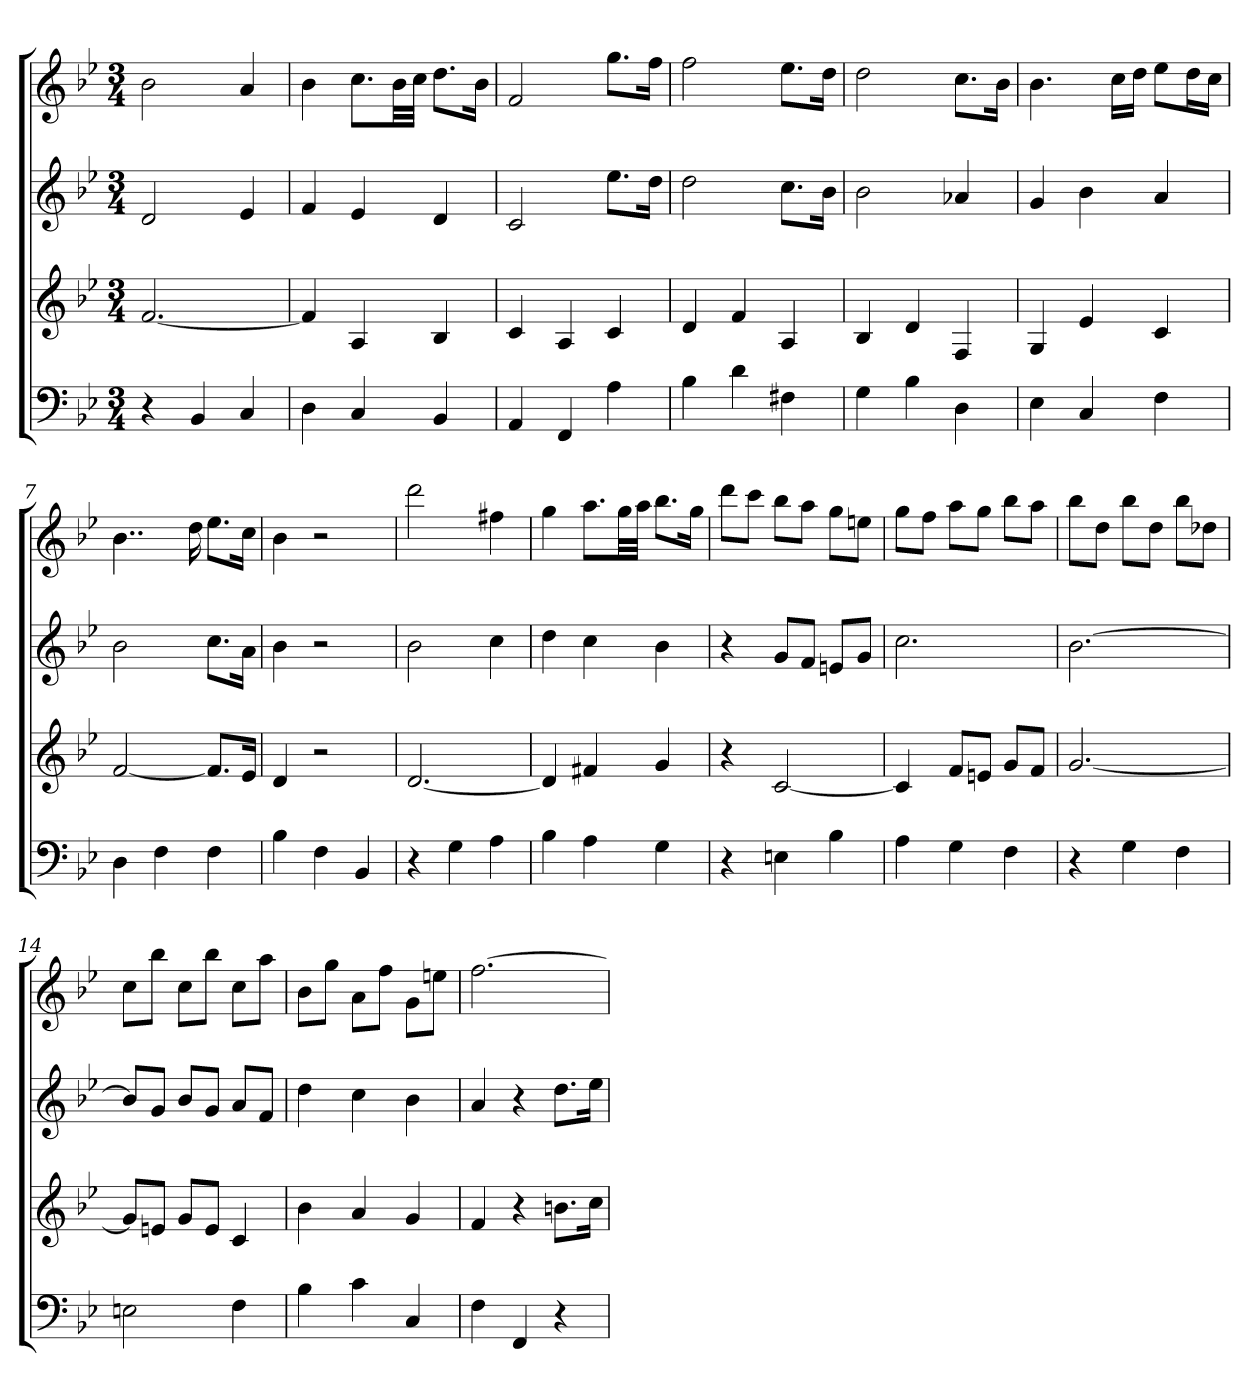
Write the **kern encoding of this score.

**kern	**kern	**kern	**kern
*part4	*part3	*part2	*part1
*staff4	*staff3	*staff2	*staff1
*k[b-e-]	*k[b-e-]	*k[b-e-]	*k[b-e-]
*B-:	*B-:	*B-:	*B-:
*M3/4	*M3/4	*M3/4	*M3/4
=	=	=	=
4r	[2.f	2d	2b-
4BB-	.	.	.
4C	.	4e-	4a
=2	=2	=2	=2
4D	4f]	4f	4b-
4C	4A	4e-	8.ccL
.	.	.	32b-LL
.	.	.	32ccJJJ
4BB-	4B-	4d	8.ddL
.	.	.	16b-Jk
=3	=3	=3	=3
4AA	4c	2c	2f
4FF	4A	.	.
4A	4c	8.ee-L	8.ggL
.	.	16ddJk	16ffJk
=4	=4	=4	=4
4B-	4d	2dd	2ff
4d	4f	.	.
4F#X	4A	8.ccL	8.ee-L
.	.	16b-Jk	16ddJk
=5	=5	=5	=5
4G	4B-	2b-	2dd
4B-	4d	.	.
4D	4F	4a-X	8.ccL
.	.	.	16b-Jk
=6	=6	=6	=6
4E-	4G	4g	4.b-
4C	4e-	4b-	.
.	.	.	16ccLL
.	.	.	16ddJJ
4F	4c	4a	8ee-L
.	.	.	16ddL
.	.	.	16ccJJ
=7	=7	=7	=7
4D	[2f	2b-	4..b-
4F	.	.	.
.	.	.	16dd
4F	8.fL]	8.ccL	8.ee-L
.	16e-Jk	16aJk	16ccJk
=8	=8	=8	=8
4B-	4d	4b-	4b-
4F	2r	2r	2r
4BB-	.	.	.
=9	=9	=9	=9
4r	[2.d	2b-	2ddd
4G	.	.	.
4A	.	4cc	4ff#X
=10	=10	=10	=10
4B-	4d]	4dd	4gg
4A	4f#X	4cc	8.aaL
.	.	.	32ggLL
.	.	.	32aaJJJ
4G	4g	4b-	8.bb-L
.	.	.	16ggJk
=11	=11	=11	=11
4r	4r	4r	8dddL
.	.	.	8cccJ
4En	[2c	8gL	8bb-L
.	.	8fJ	8aaJ
4B-	.	8enL	8ggL
.	.	8gJ	8eenJ
=12	=12	=12	=12
4A	4c]	2.cc	8ggL
.	.	.	8ffJ
4G	8fL	.	8aaL
.	8enJ	.	8ggJ
4F	8gL	.	8bb-L
.	8fJ	.	8aaJ
=13	=13	=13	=13
4r	[2.g	[2.b-	8bb-L
.	.	.	8ddJ
4G	.	.	8bb-L
.	.	.	8ddJ
4F	.	.	8bb-L
.	.	.	8dd-XJ
=14	=14	=14	=14
2En	8gL]	8b-L]	8ccL
.	8enJ	8gJ	8bb-J
.	8gL	8b-L	8ccL
.	8eJ	8gJ	8bb-J
4F	4c	8aL	8ccL
.	.	8fJ	8aaJ
=15	=15	=15	=15
4B-	4b-	4dd	8b-L
.	.	.	8ggJ
4c	4a	4cc	8aL
.	.	.	8ffJ
4C	4g	4b-	8gL
.	.	.	8eenJ
=16	=16	=16	=16
4F	4f	4a	[2.ff
4FF	4r	4r	.
4r	8.bnL	8.ddL	.
.	16ccJk	16ee-Jk	.
=	=	=	=
*-	*-	*-	*-
